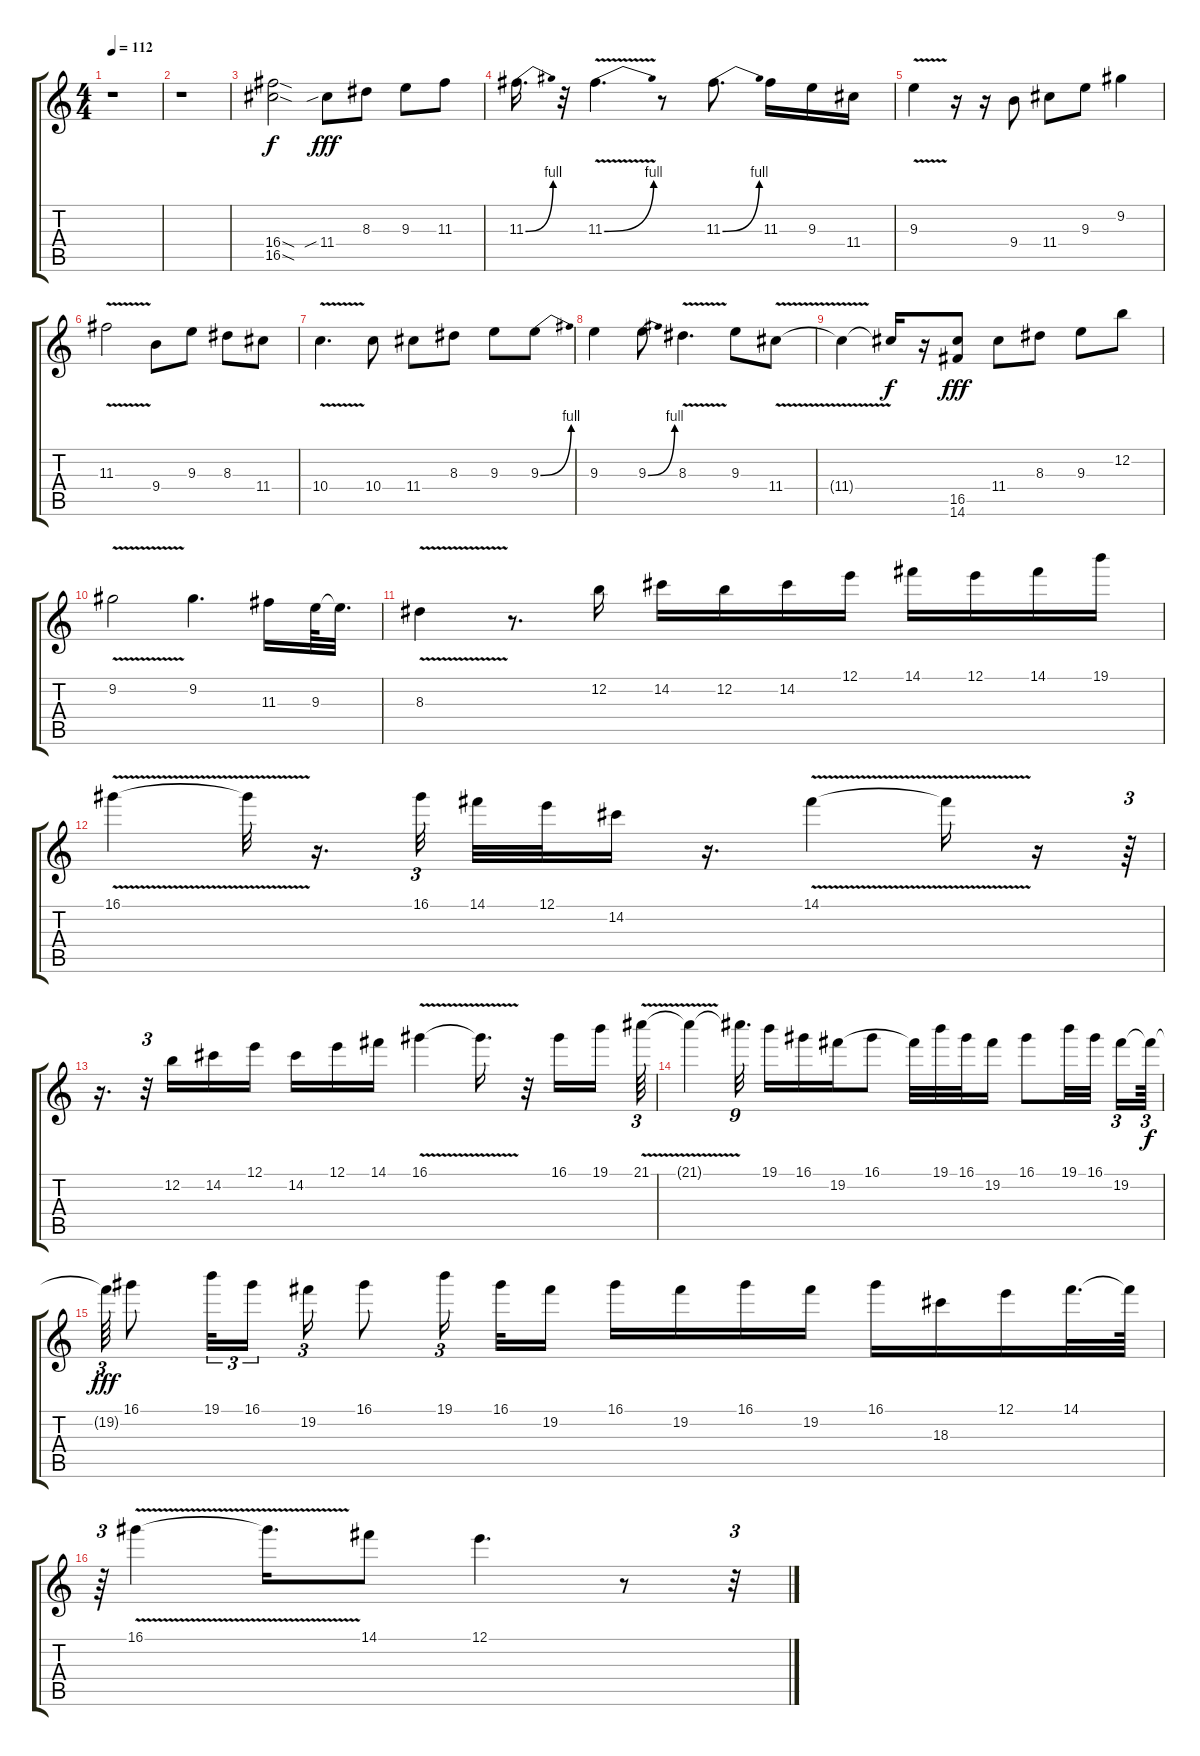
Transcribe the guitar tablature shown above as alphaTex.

\track "" {instrument overdrivenguitar}
\staff {score tabs}
\tuning (E4 B3 G3 D3 A2 E2) {hide}
\ts (4 4)
\tempo 112
\clef g2
\ks c
r.1{dy ff} |
r.1 |
(16.4{sod} 16.5{sod}).2{dy f volume 13 instrument overdrivenguitar} 11.4{sib}.8{dy fff} 8.3.8 9.3.8 11.3.8 |
11.3{be (bend 0 0 60 4)}.16{d} r.32 11.3{be (bend 0 0 60 4) v}.4{d} r.8 11.3{be (bend 0 0 60 4)}.8{d} 11.3.16 9.3.16 11.4.16 |
9.3{v}.4 r.16 r.16 9.4.8 11.4.8 9.3.8 9.2.4 |
11.3{v}.2 9.4.8 9.3.8 8.3.8 11.4.8 |
10.4{v}.4{d} 10.4.8 11.4.8 8.3.8 9.3.8 9.3{be (bend 0 0 60 4)}.8 |
9.3.4 9.3{be (bend 0 0 60 4)}.8 8.3{v}.4{d} 9.3.8 11.4{v}.8 |
11.4{t}.4 11.4{t}.16{dy f} r.16 (16.5 14.6).8{dy fff} 11.4.8 8.3.8 9.3.8 12.2.8 |
9.2{v}.2 9.2.4{d} 11.3.16 9.3.64 9.3{t}.32{d} |
8.3{v}.4 r.8{d} 12.2.16 14.2.16 12.2.16 14.2.16 12.1.16 14.1.16 12.1.16 14.1.16 19.1.16 |
16.1{v}.4 16.1{t}.32 r.16{d} 16.1.32{tu (3 2) beam splitsecondary} 14.1.32 12.1.32 14.2.16 r.16{d} 14.1{v}.4 14.1{t}.16 r.16 r.64{tu (3 2)} |
r.16{d} r.32{tu (3 2)} 12.2.16 14.2.16 12.1.16 14.2.16 12.1.16 14.1.16 16.1{v}.4 16.1{t}.16{d} r.32 16.1.16 19.1.16{beam splitsecondary} 21.1{v}.64{tu (3 2)} |
21.1{t}.4 21.1{t}.32{d tu (9 8)} 19.1.16 16.1.16 19.2.16 16.1.8 19.2{t}.32 19.1.32 16.1.32 19.2.16 16.1.8 19.1.32 16.1.32{beam splitsecondary} 19.2.16{tu (3 2)} 19.2{t}.64{tu (3 2) dy f} |
19.2{t}.64{tu (3 2) dy fff} 16.1.8 19.1.32{tu (3 2)} 16.1.16{tu (3 2) beam splitsecondary} 19.2.16{tu (3 2)} 16.1.8 19.1.16{tu (3 2) beam splitsecondary} 16.1.32 19.2.16 16.1.16 19.2.16 16.1.16 19.2.16 16.1.16 18.3.16 12.1.16 14.1.32{d} 14.1{t}.64 |
r.64{tu (3 2)} 16.1{v}.4 16.1{t}.16{d} 14.1.8 12.1.4{d} r.8 r.32{tu (3 2)}
